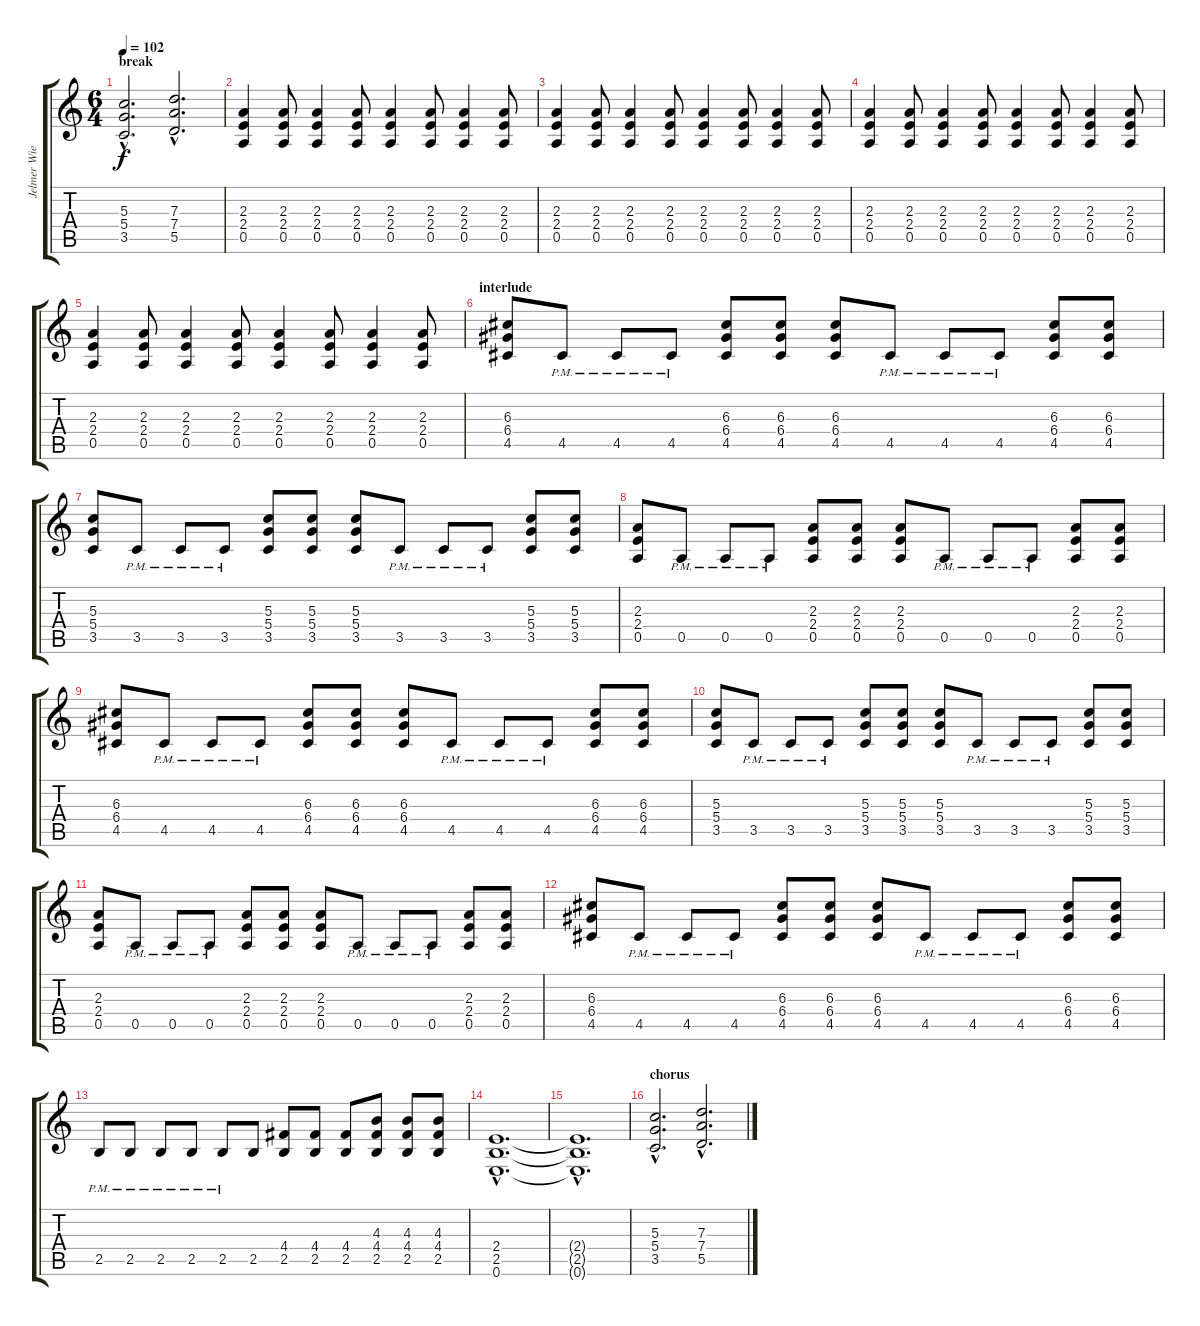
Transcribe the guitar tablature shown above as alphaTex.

\track ("Jelmer Wiersma" "Jelmer Wie") {instrument distortionguitar}
\staff {score tabs}
\tuning (E4 B3 G3 D3 A2 E2) {hide}
\ts (6 4)
\section ("" "break")
\tempo 102
\clef g2
\ks c
(5.3{hac} 5.4{hac} 3.5{hac}).2{d dy f} (7.3{hac} 7.4{hac} 5.5{hac}).2{d} |
(2.3 2.4 0.5).4 (2.3 2.4 0.5).8 (2.3 2.4 0.5).4 (2.3 2.4 0.5).8 (2.3 2.4 0.5).4 (2.3 2.4 0.5).8 (2.3 2.4 0.5).4 (2.3 2.4 0.5).8 |
(2.3 2.4 0.5).4 (2.3 2.4 0.5).8 (2.3 2.4 0.5).4 (2.3 2.4 0.5).8 (2.3 2.4 0.5).4 (2.3 2.4 0.5).8 (2.3 2.4 0.5).4 (2.3 2.4 0.5).8 |
(2.3 2.4 0.5).4 (2.3 2.4 0.5).8 (2.3 2.4 0.5).4 (2.3 2.4 0.5).8 (2.3 2.4 0.5).4 (2.3 2.4 0.5).8 (2.3 2.4 0.5).4 (2.3 2.4 0.5).8 |
(2.3 2.4 0.5).4 (2.3 2.4 0.5).8 (2.3 2.4 0.5).4 (2.3 2.4 0.5).8 (2.3 2.4 0.5).4 (2.3 2.4 0.5).8 (2.3 2.4 0.5).4 (2.3 2.4 0.5).8 |
\section ("" "interlude")
(6.3 6.4 4.5).8{volume 10} 4.5{pm}.8 4.5{pm}.8 4.5{pm}.8 (6.3 6.4 4.5).8 (6.3 6.4 4.5).8 (6.3 6.4 4.5).8 4.5{pm}.8 4.5{pm}.8 4.5{pm}.8 (6.3 6.4 4.5).8 (6.3 6.4 4.5).8 |
(5.3 5.4 3.5).8 3.5{pm}.8 3.5{pm}.8 3.5{pm}.8 (5.3 5.4 3.5).8 (5.3 5.4 3.5).8 (5.3 5.4 3.5).8 3.5{pm}.8 3.5{pm}.8 3.5{pm}.8 (5.3 5.4 3.5).8 (5.3 5.4 3.5).8 |
(2.3 2.4 0.5).8 0.5{pm}.8 0.5{pm}.8 0.5{pm}.8 (2.3 2.4 0.5).8 (2.3 2.4 0.5).8 (2.3 2.4 0.5).8 0.5{pm}.8 0.5{pm}.8 0.5{pm}.8 (2.3 2.4 0.5).8 (2.3 2.4 0.5).8 |
(6.3 6.4 4.5).8 4.5{pm}.8 4.5{pm}.8 4.5{pm}.8 (6.3 6.4 4.5).8 (6.3 6.4 4.5).8 (6.3 6.4 4.5).8 4.5{pm}.8 4.5{pm}.8 4.5{pm}.8 (6.3 6.4 4.5).8 (6.3 6.4 4.5).8 |
(5.3 5.4 3.5).8 3.5{pm}.8 3.5{pm}.8 3.5{pm}.8 (5.3 5.4 3.5).8 (5.3 5.4 3.5).8 (5.3 5.4 3.5).8 3.5{pm}.8 3.5{pm}.8 3.5{pm}.8 (5.3 5.4 3.5).8 (5.3 5.4 3.5).8 |
(2.3 2.4 0.5).8 0.5{pm}.8 0.5{pm}.8 0.5{pm}.8 (2.3 2.4 0.5).8 (2.3 2.4 0.5).8 (2.3 2.4 0.5).8 0.5{pm}.8 0.5{pm}.8 0.5{pm}.8 (2.3 2.4 0.5).8 (2.3 2.4 0.5).8 |
(6.3 6.4 4.5).8 4.5{pm}.8 4.5{pm}.8 4.5{pm}.8 (6.3 6.4 4.5).8 (6.3 6.4 4.5).8 (6.3 6.4 4.5).8 4.5{pm}.8 4.5{pm}.8 4.5{pm}.8 (6.3 6.4 4.5).8 (6.3 6.4 4.5).8 |
2.5{pm}.8 2.5{pm}.8 2.5{pm}.8 2.5{pm}.8 2.5{pm}.8 2.5.8 (4.4 2.5).8 (4.4 2.5).8 (4.4 2.5).8 (4.3 4.4 2.5).8 (4.3 4.4 2.5).8 (4.3 4.4 2.5).8 |
(2.4{hac} 2.5{hac} 0.6{hac}).1{d volume 12} |
(2.4{hac t} 2.5{hac t} 0.6{hac t}).1{d} |
\section ("" "chorus")
(5.3{hac} 5.4{hac} 3.5{hac}).2{d} (7.3{hac} 7.4{hac} 5.5{hac}).2{d}
